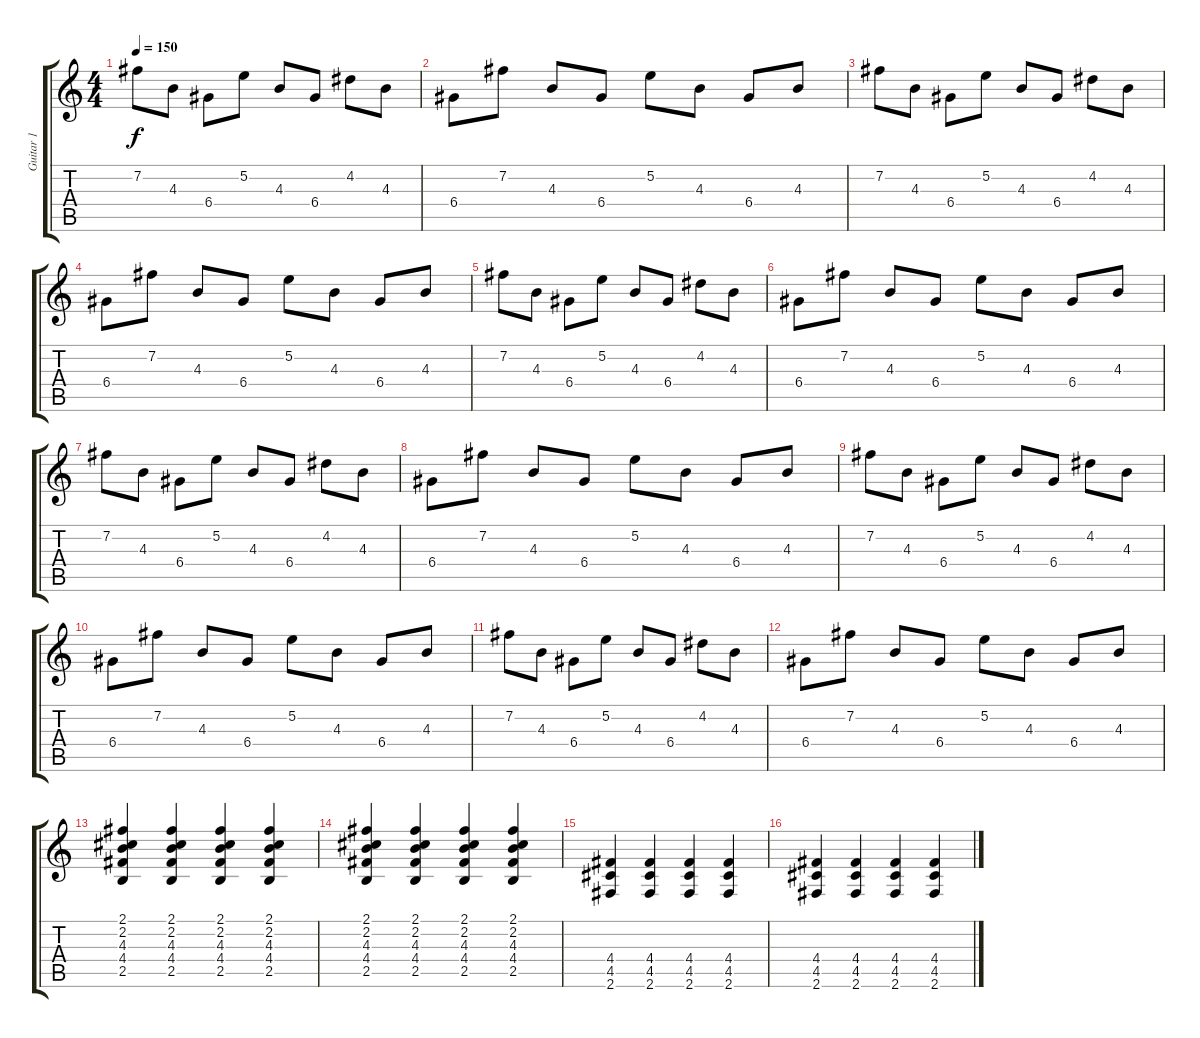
\track ("Guitar 1" "Guitar 1") {instrument acousticguitarsteel}
\staff {score tabs}
\tuning (E4 B3 G3 D3 A2 E2) {hide}
\ts (4 4)
\tempo 150
\clef g2
\ks c
7.2.8{dy f} 4.3.8 6.4.8 5.2.8 4.3.8 6.4.8 4.2.8 4.3.8 |
6.4.8 7.2.8 4.3.8 6.4.8 5.2.8 4.3.8 6.4.8 4.3.8 |
7.2.8 4.3.8 6.4.8 5.2.8 4.3.8 6.4.8 4.2.8 4.3.8 |
6.4.8 7.2.8 4.3.8 6.4.8 5.2.8 4.3.8 6.4.8 4.3.8 |
7.2.8 4.3.8 6.4.8 5.2.8 4.3.8 6.4.8 4.2.8 4.3.8 |
6.4.8 7.2.8 4.3.8 6.4.8 5.2.8 4.3.8 6.4.8 4.3.8 |
7.2.8 4.3.8 6.4.8 5.2.8 4.3.8 6.4.8 4.2.8 4.3.8 |
6.4.8 7.2.8 4.3.8 6.4.8 5.2.8 4.3.8 6.4.8 4.3.8 |
7.2.8 4.3.8 6.4.8 5.2.8 4.3.8 6.4.8 4.2.8 4.3.8 |
6.4.8 7.2.8 4.3.8 6.4.8 5.2.8 4.3.8 6.4.8 4.3.8 |
7.2.8 4.3.8 6.4.8 5.2.8 4.3.8 6.4.8 4.2.8 4.3.8 |
6.4.8 7.2.8 4.3.8 6.4.8 5.2.8 4.3.8 6.4.8 4.3.8 |
(2.1 2.2 4.3 4.4 2.5).4 (2.1 2.2 4.3 4.4 2.5).4 (2.1 2.2 4.3 4.4 2.5).4 (2.1 2.2 4.3 4.4 2.5).4 |
(2.1 2.2 4.3 4.4 2.5).4 (2.1 2.2 4.3 4.4 2.5).4 (2.1 2.2 4.3 4.4 2.5).4 (2.1 2.2 4.3 4.4 2.5).4 |
(4.4 4.5 2.6).4 (4.4 4.5 2.6).4 (4.4 4.5 2.6).4 (4.4 4.5 2.6).4 |
(4.4 4.5 2.6).4 (4.4 4.5 2.6).4 (4.4 4.5 2.6).4 (4.4 4.5 2.6).4
